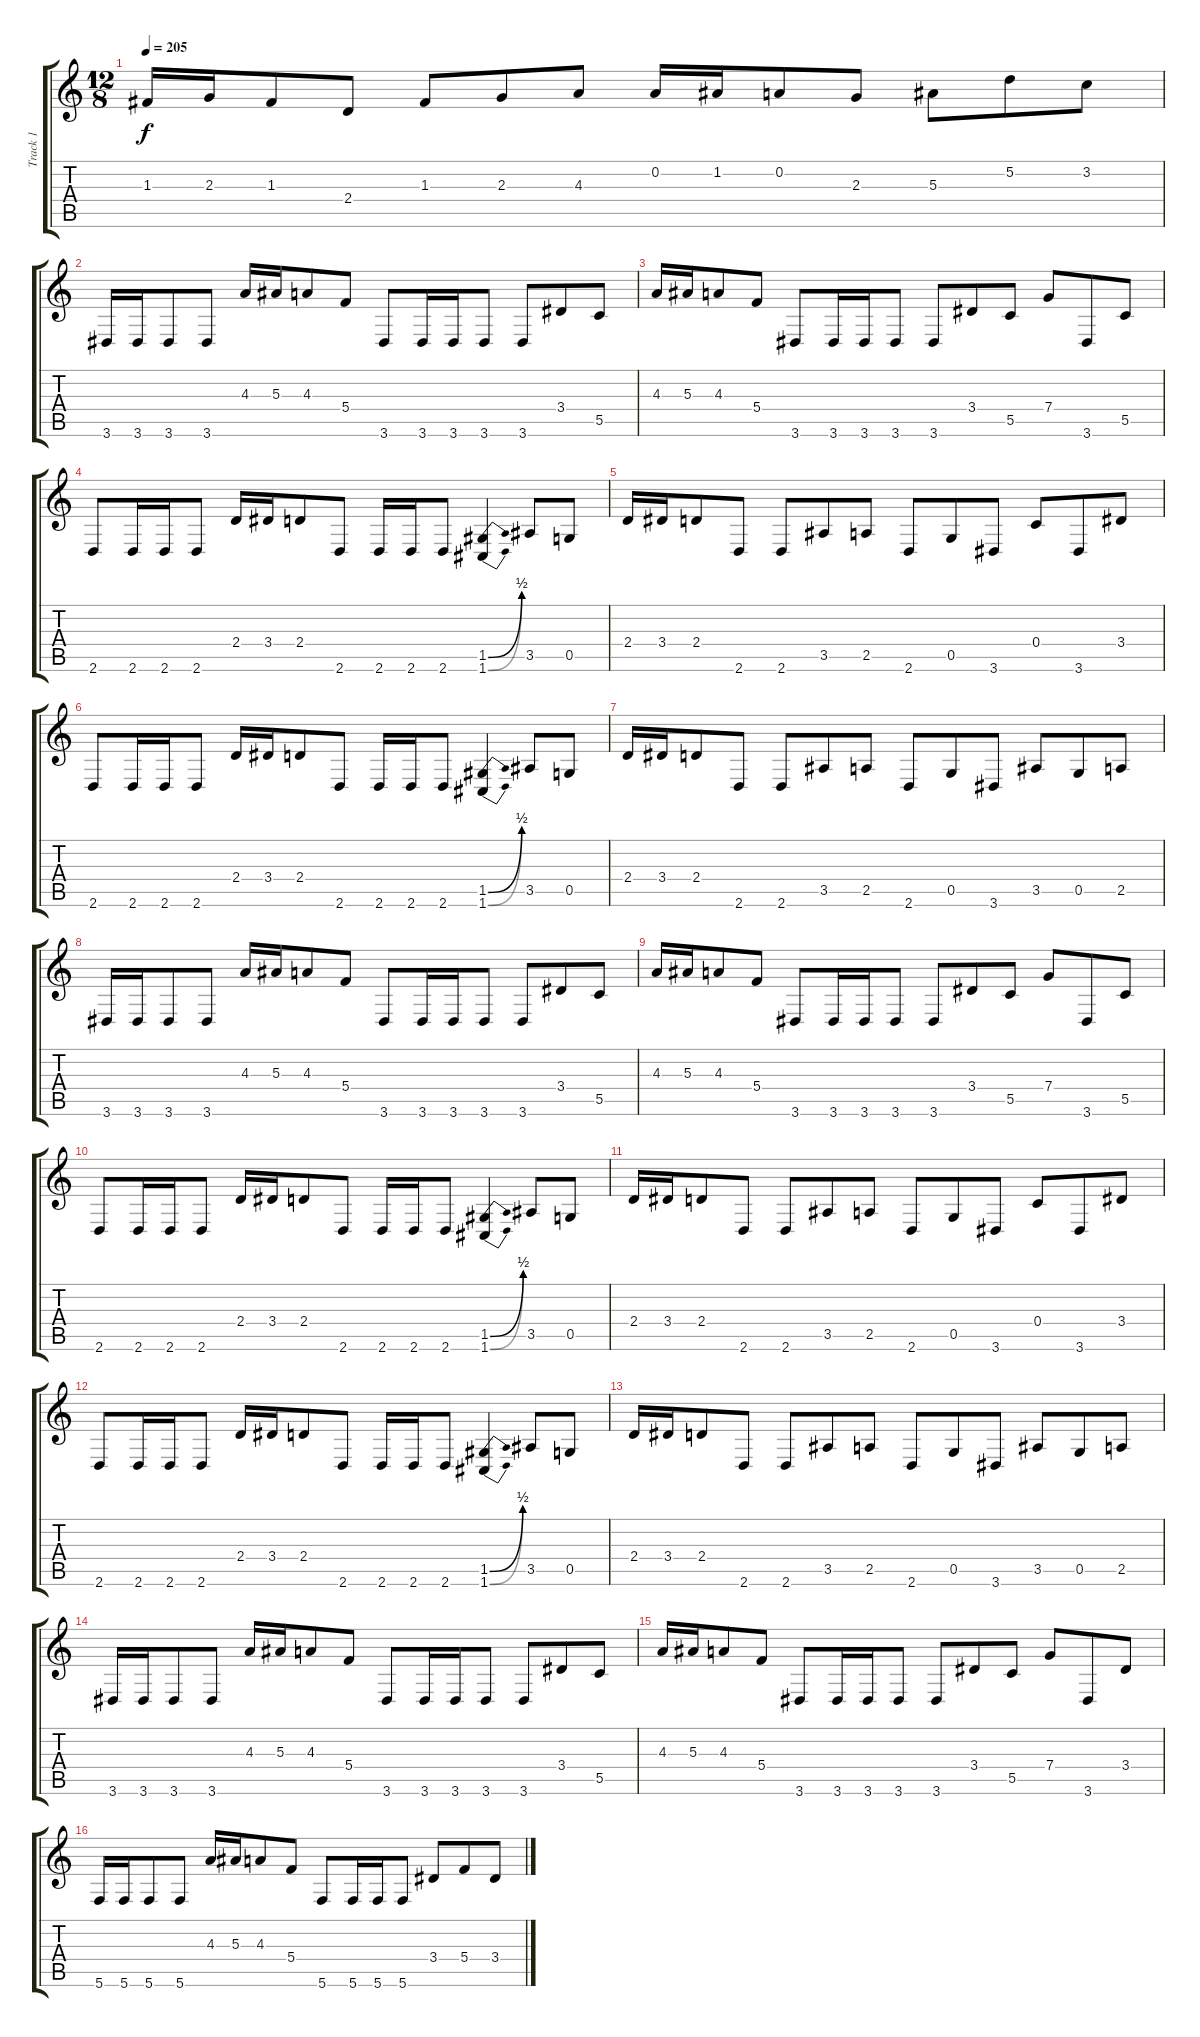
\track ("Track 1" "Track 1") {instrument overdrivenguitar}
\staff {score tabs}
\tuning (D4 A3 F3 C3 G2 C2) {hide}
\ts (12 8)
\tempo 205
\clef g2
\ks c
1.3.16{dy f} 2.3.16 1.3.8 2.4.8 1.3.8 2.3.8 4.3.8 0.2.16 1.2.16 0.2.8 2.3.8 5.3.8 5.2.8 3.2.8 |
3.6.16 3.6.16 3.6.8 3.6.8 4.3.16 5.3.16 4.3.8 5.4.8 3.6.8 3.6.16 3.6.16 3.6.8 3.6.8 3.4.8 5.5.8 |
4.3.16 5.3.16 4.3.8 5.4.8 3.6.8 3.6.16 3.6.16 3.6.8 3.6.8 3.4.8 5.5.8 7.4.8 3.6.8 5.5.8 |
2.6.8 2.6.16 2.6.16 2.6.8 2.4.16 3.4.16 2.4.8 2.6.8 2.6.16 2.6.16 2.6.8 (1.5{be (bend 0 0 60 2)} 1.6{be (bend 0 0 60 2)}).4 3.5.8 0.5.8 |
2.4.16 3.4.16 2.4.8 2.6.8 2.6.8 3.5.8 2.5.8 2.6.8 0.5.8 3.6.8 0.4.8 3.6.8 3.4.8 |
2.6.8 2.6.16 2.6.16 2.6.8 2.4.16 3.4.16 2.4.8 2.6.8 2.6.16 2.6.16 2.6.8 (1.5{be (bend 0 0 60 2)} 1.6{be (bend 0 0 60 2)}).4 3.5.8 0.5.8 |
2.4.16 3.4.16 2.4.8 2.6.8 2.6.8 3.5.8 2.5.8 2.6.8 0.5.8 3.6.8 3.5.8 0.5.8 2.5.8 |
3.6.16 3.6.16 3.6.8 3.6.8 4.3.16 5.3.16 4.3.8 5.4.8 3.6.8 3.6.16 3.6.16 3.6.8 3.6.8 3.4.8 5.5.8 |
4.3.16 5.3.16 4.3.8 5.4.8 3.6.8 3.6.16 3.6.16 3.6.8 3.6.8 3.4.8 5.5.8 7.4.8 3.6.8 5.5.8 |
2.6.8 2.6.16 2.6.16 2.6.8 2.4.16 3.4.16 2.4.8 2.6.8 2.6.16 2.6.16 2.6.8 (1.5{be (bend 0 0 60 2)} 1.6{be (bend 0 0 60 2)}).4 3.5.8 0.5.8 |
2.4.16 3.4.16 2.4.8 2.6.8 2.6.8 3.5.8 2.5.8 2.6.8 0.5.8 3.6.8 0.4.8 3.6.8 3.4.8 |
2.6.8 2.6.16 2.6.16 2.6.8 2.4.16 3.4.16 2.4.8 2.6.8 2.6.16 2.6.16 2.6.8 (1.5{be (bend 0 0 60 2)} 1.6{be (bend 0 0 60 2)}).4 3.5.8 0.5.8 |
2.4.16 3.4.16 2.4.8 2.6.8 2.6.8 3.5.8 2.5.8 2.6.8 0.5.8 3.6.8 3.5.8 0.5.8 2.5.8 |
3.6.16 3.6.16 3.6.8 3.6.8 4.3.16 5.3.16 4.3.8 5.4.8 3.6.8 3.6.16 3.6.16 3.6.8 3.6.8 3.4.8 5.5.8 |
4.3.16 5.3.16 4.3.8 5.4.8 3.6.8 3.6.16 3.6.16 3.6.8 3.6.8 3.4.8 5.5.8 7.4.8 3.6.8 3.4.8 |
5.6.16 5.6.16 5.6.8 5.6.8 4.3.16 5.3.16 4.3.8 5.4.8 5.6.8 5.6.16 5.6.16 5.6.8 3.4.8 5.4.8 3.4.8
